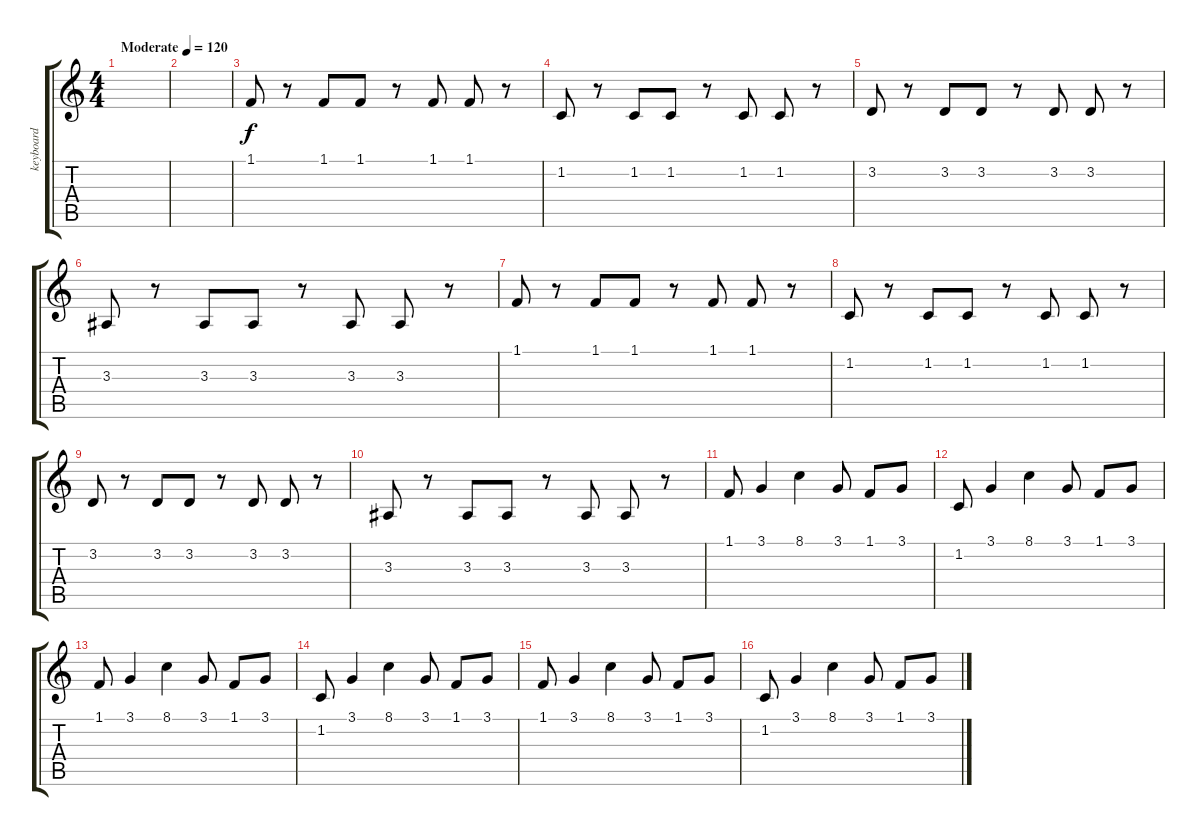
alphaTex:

\track ("keyboard" "keyboard") {instrument pad4choir}
\staff {score tabs}
\tuning (E4 B3 G3 D3 A2 E2) {hide}
\ts (4 4)
\tempo (120 "Moderate")
\clef g2
\ks c
|
|
1.1.8 r.8 1.1.8 1.1.8 r.8 1.1.8 1.1.8 r.8 |
1.2.8 r.8 1.2.8 1.2.8 r.8 1.2.8 1.2.8 r.8 |
3.2.8 r.8 3.2.8 3.2.8 r.8 3.2.8 3.2.8 r.8 |
3.3.8 r.8 3.3.8 3.3.8 r.8 3.3.8 3.3.8 r.8 |
1.1.8 r.8 1.1.8 1.1.8 r.8 1.1.8 1.1.8 r.8 |
1.2.8 r.8 1.2.8 1.2.8 r.8 1.2.8 1.2.8 r.8 |
3.2.8 r.8 3.2.8 3.2.8 r.8 3.2.8 3.2.8 r.8 |
3.3.8 r.8 3.3.8 3.3.8 r.8 3.3.8 3.3.8 r.8 |
1.1.8{instrument pad3polysynth} 3.1.4 8.1.4 3.1.8 1.1.8 3.1.8 |
1.2.8 3.1.4 8.1.4 3.1.8 1.1.8 3.1.8 |
1.1.8 3.1.4 8.1.4 3.1.8 1.1.8 3.1.8 |
1.2.8 3.1.4 8.1.4 3.1.8 1.1.8 3.1.8 |
1.1.8 3.1.4 8.1.4 3.1.8 1.1.8 3.1.8 |
1.2.8 3.1.4 8.1.4 3.1.8 1.1.8 3.1.8
